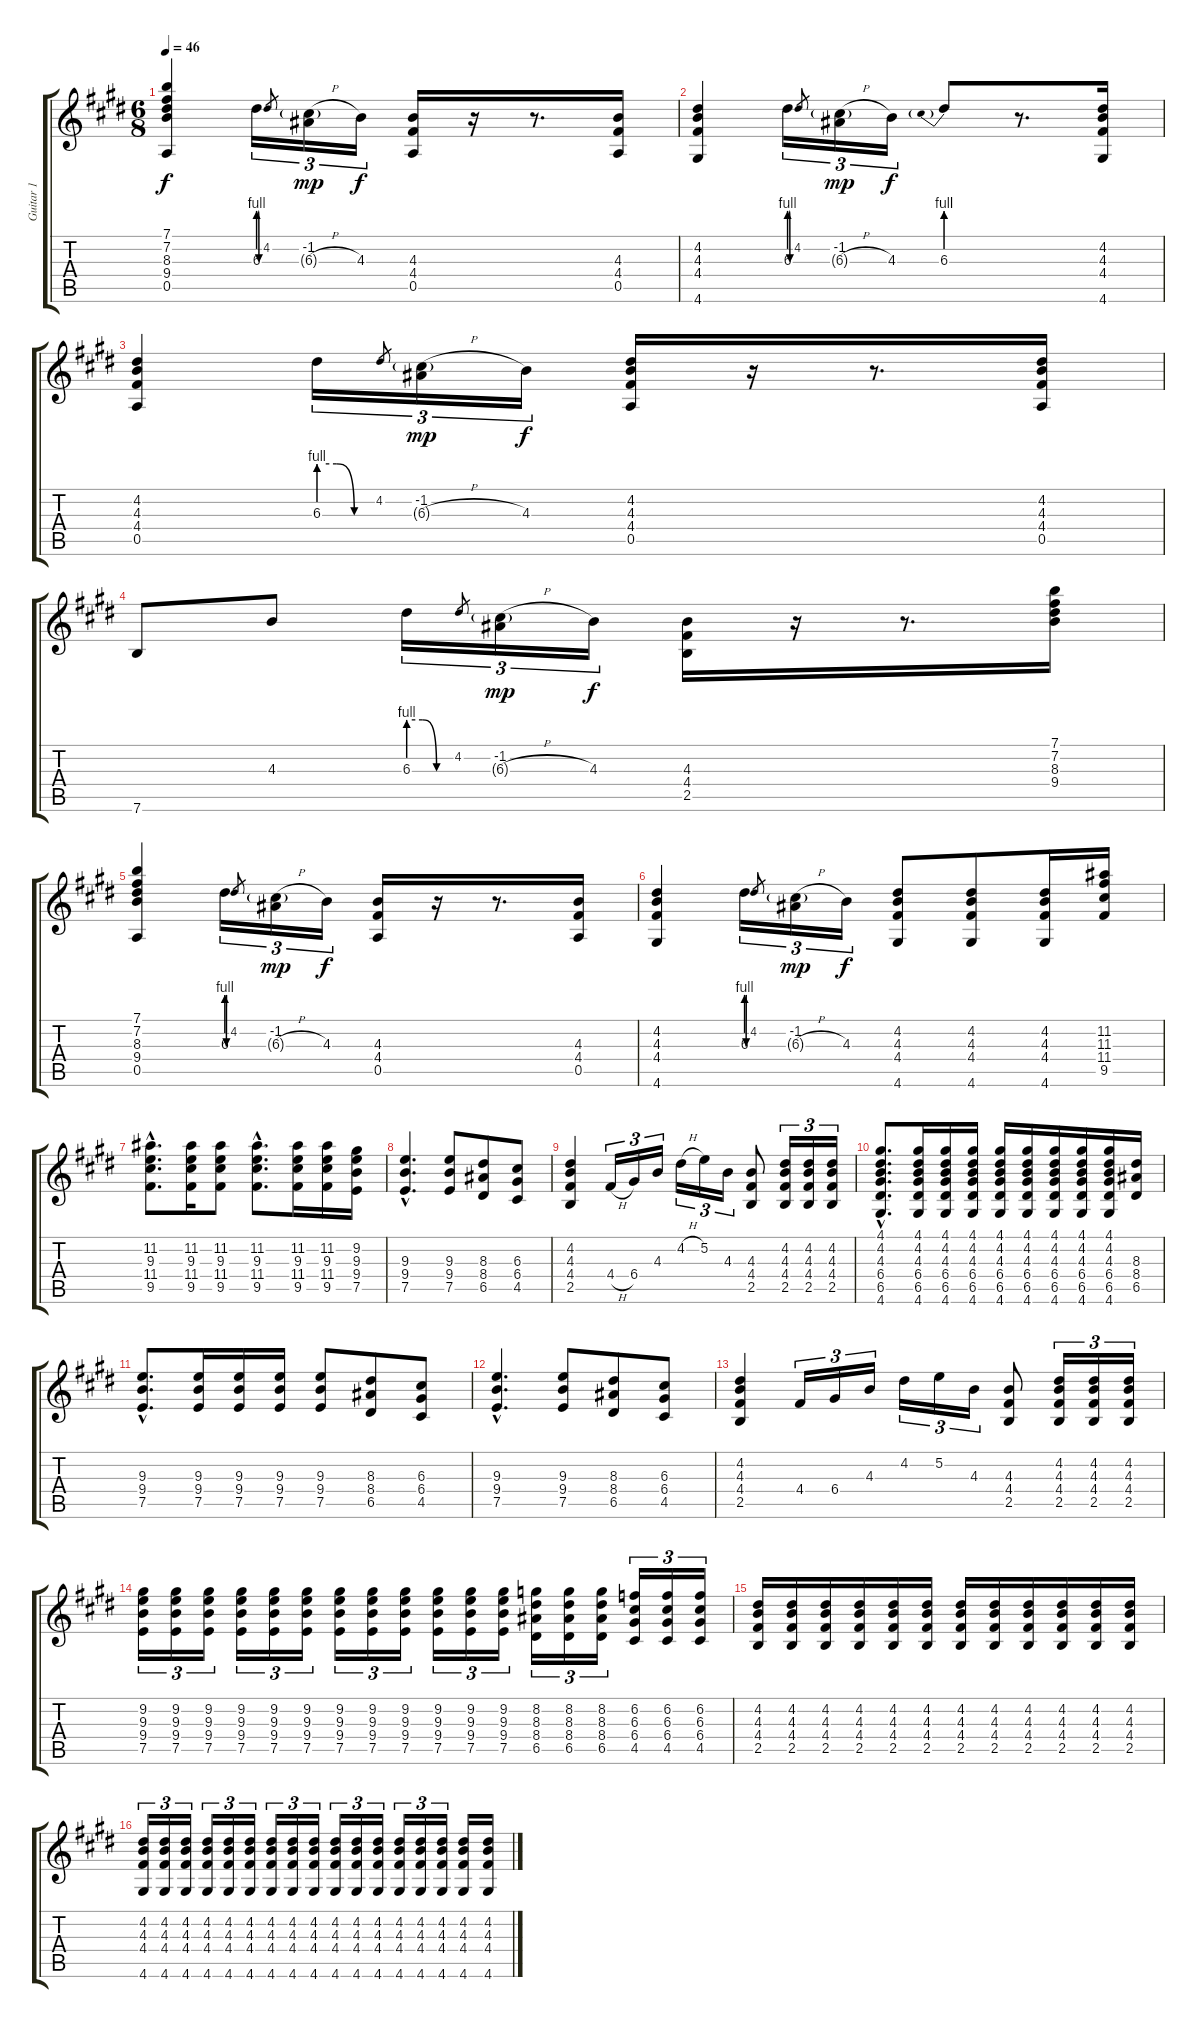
\track ("Guitar 1" "Guitar 1") {instrument distortionguitar}
\staff {score tabs}
\tuning (E4 B3 G3 D3 A2 E2) {hide}
\ts (6 8)
\tempo 46
\clef g2
\ks e
(7.1 7.2 8.3 9.4 0.5).4{dy f} 6.3{be (custom 0 4 20 4 40 0 60 0)}.16{tu (3 2)} 4.2.8{gr} (-1.2 6.3{h g}).16{tu (3 2) dy mp} 4.3.16{tu (3 2) dy f} (4.3 4.4 0.5).16 r.16 r.8{d} (4.3 4.4 0.5).16 |
(4.2 4.3 4.4 4.6).4 6.3{be (custom 0 4 20 4 40 0 60 0)}.16{tu (3 2)} 4.2.8{gr} (-1.2 6.3{h g}).16{tu (3 2) dy mp} 4.3.16{tu (3 2) dy f} 6.3{be (prebend 0 4 60 4)}.8 r.8{d} (4.2 4.3 4.4 4.6).16 |
(4.2 4.3 4.4 0.5).4 6.3{be (custom 0 4 20 4 40 0 60 0)}.16{tu (3 2)} 4.2.8{gr} (-1.2 6.3{h g}).16{tu (3 2) dy mp} 4.3.16{tu (3 2) dy f} (4.2 4.3 4.4 0.5).16 r.16 r.8{d} (4.2 4.3 4.4 0.5).16 |
7.6.8 4.3.8 6.3{be (custom 0 4 20 4 40 0 60 0)}.16{tu (3 2)} 4.2.8{gr} (-1.2 6.3{h g}).16{tu (3 2) dy mp} 4.3.16{tu (3 2) dy f} (4.3 4.4 2.5).16 r.16 r.8{d} (7.1 7.2 8.3 9.4).16 |
(7.1 7.2 8.3 9.4 0.5).4 6.3{be (custom 0 4 20 4 40 0 60 0)}.16{tu (3 2)} 4.2.8{gr} (-1.2 6.3{h g}).16{tu (3 2) dy mp} 4.3.16{tu (3 2) dy f} (4.3 4.4 0.5).16 r.16 r.8{d} (4.3 4.4 0.5).16 |
(4.2 4.3 4.4 4.6).4 6.3{be (custom 0 4 20 4 40 0 60 0)}.16{tu (3 2)} 4.2.8{gr} (-1.2 6.3{h g}).16{tu (3 2) dy mp} 4.3.16{tu (3 2) dy f} (4.2 4.3 4.4 4.6).8 (4.2 4.3 4.4 4.6).8 (4.2 4.3 4.4 4.6).16 (11.2 11.3 11.4 9.5).16 |
(11.2{hac} 9.3{hac} 11.4{hac} 9.5{hac}).8{d} (11.2 9.3 11.4 9.5).16 (11.2 9.3 11.4 9.5).8 (11.2{hac} 9.3{hac} 11.4{hac} 9.5{hac}).8{d} (11.2 9.3 11.4 9.5).16 (11.2 9.3 11.4 9.5).16 (9.2 9.3 9.4 7.5).16 |
(9.3{hac} 9.4{hac} 7.5{hac}).4{d} (9.3 9.4 7.5).8 (8.3 8.4 6.5).8 (6.3 6.4 4.5).8 |
(4.2 4.3 4.4 2.5).4 4.4{h}.16{tu (3 2)} 6.4.16{tu (3 2)} 4.3.16{tu (3 2)} 4.2{h}.16{tu (3 2)} 5.2.16{tu (3 2)} 4.3.16{tu (3 2)} (4.3 4.4 2.5).8 (4.2 4.3 4.4 2.5).16{tu (3 2)} (4.2 4.3 4.4 2.5).16{tu (3 2)} (4.2 4.3 4.4 2.5).16{tu (3 2)} |
(4.1{hac} 4.2{hac} 4.3{hac} 6.4{hac} 6.5{hac} 4.6{hac}).8{d} (4.1 4.2 4.3 6.4 6.5 4.6).16 (4.1 4.2 4.3 6.4 6.5 4.6).16 (4.1 4.2 4.3 6.4 6.5 4.6).16 (4.1 4.2 4.3 6.4 6.5 4.6).16 (4.1 4.2 4.3 6.4 6.5 4.6).16 (4.1 4.2 4.3 6.4 6.5 4.6).16 (4.1 4.2 4.3 6.4 6.5 4.6).16 (4.1 4.2 4.3 6.4 6.5 4.6).16 (8.3 8.4 6.5).16 |
(9.3{hac} 9.4{hac} 7.5{hac}).8{d} (9.3 9.4 7.5).16 (9.3 9.4 7.5).16 (9.3 9.4 7.5).16 (9.3 9.4 7.5).8 (8.3 8.4 6.5).8 (6.3 6.4 4.5).8 |
(9.3{hac} 9.4{hac} 7.5{hac}).4{d} (9.3 9.4 7.5).8 (8.3 8.4 6.5).8 (6.3 6.4 4.5).8 |
(4.2 4.3 4.4 2.5).4 4.4.16{tu (3 2)} 6.4.16{tu (3 2)} 4.3.16{tu (3 2)} 4.2.16{tu (3 2)} 5.2.16{tu (3 2)} 4.3.16{tu (3 2)} (4.3 4.4 2.5).8 (4.2 4.3 4.4 2.5).16{tu (3 2)} (4.2 4.3 4.4 2.5).16{tu (3 2)} (4.2 4.3 4.4 2.5).16{tu (3 2)} |
(9.2 9.3 9.4 7.5).16{tu (3 2)} (9.2 9.3 9.4 7.5).16{tu (3 2)} (9.2 9.3 9.4 7.5).16{tu (3 2)} (9.2 9.3 9.4 7.5).16{tu (3 2)} (9.2 9.3 9.4 7.5).16{tu (3 2)} (9.2 9.3 9.4 7.5).16{tu (3 2)} (9.2 9.3 9.4 7.5).16{tu (3 2)} (9.2 9.3 9.4 7.5).16{tu (3 2)} (9.2 9.3 9.4 7.5).16{tu (3 2)} (9.2 9.3 9.4 7.5).16{tu (3 2)} (9.2 9.3 9.4 7.5).16{tu (3 2)} (9.2 9.3 9.4 7.5).16{tu (3 2)} (8.2 8.3 8.4 6.5).16{tu (3 2)} (8.2 8.3 8.4 6.5).16{tu (3 2)} (8.2 8.3 8.4 6.5).16{tu (3 2)} (6.2 6.3 6.4 4.5).16{tu (3 2)} (6.2 6.3 6.4 4.5).16{tu (3 2)} (6.2 6.3 6.4 4.5).16{tu (3 2)} |
(4.2 4.3 4.4 2.5).16 (4.2 4.3 4.4 2.5).16 (4.2 4.3 4.4 2.5).16 (4.2 4.3 4.4 2.5).16 (4.2 4.3 4.4 2.5).16 (4.2 4.3 4.4 2.5).16 (4.2 4.3 4.4 2.5).16 (4.2 4.3 4.4 2.5).16 (4.2 4.3 4.4 2.5).16 (4.2 4.3 4.4 2.5).16 (4.2 4.3 4.4 2.5).16 (4.2 4.3 4.4 2.5).16 |
(4.2 4.3 4.4 4.6).16{tu (3 2)} (4.2 4.3 4.4 4.6).16{tu (3 2)} (4.2 4.3 4.4 4.6).16{tu (3 2)} (4.2 4.3 4.4 4.6).16{tu (3 2)} (4.2 4.3 4.4 4.6).16{tu (3 2)} (4.2 4.3 4.4 4.6).16{tu (3 2)} (4.2 4.3 4.4 4.6).16{tu (3 2)} (4.2 4.3 4.4 4.6).16{tu (3 2)} (4.2 4.3 4.4 4.6).16{tu (3 2)} (4.2 4.3 4.4 4.6).16{tu (3 2)} (4.2 4.3 4.4 4.6).16{tu (3 2)} (4.2 4.3 4.4 4.6).16{tu (3 2)} (4.2 4.3 4.4 4.6).16{tu (3 2)} (4.2 4.3 4.4 4.6).16{tu (3 2)} (4.2 4.3 4.4 4.6).16{tu (3 2)} (4.2 4.3 4.4 4.6).16 (4.2 4.3 4.4 4.6).16
